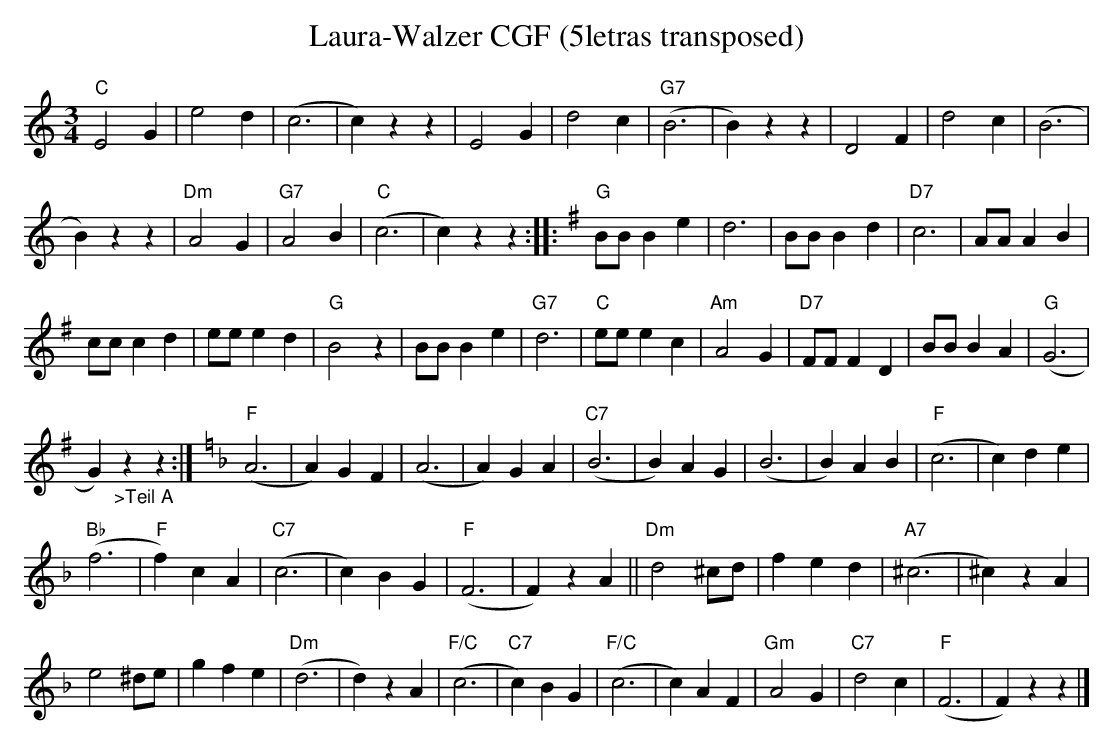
X:1
T: Laura-Walzer CGF (5letras transposed)
M:3/4
L:1/4
K:C transpose=3 %%MIDI gchordon
"C"E2G | e2d | (c3 | c)zz | E2G | d2c | ("G7"B3 | B)zz | D2F | d2c | (B3 |
B)zz | "Dm"A2G | "G7"A2B | ("C"c3 | c)zz :: [K:G] "G"B/B/Be | d3 | B/B/Bd | "D7"c3 | A/A/AB |
 c/c/cd | \
e/e/ed | "G"B2z | B/B/Be | "G7"d3 | "C"e/e/ec | "Am"A2G | "D7"F/F/FD | B/B/BA | ("G"G3 |
 G)"_>Teil A"zz :| [K:F] \
("F"A3 | A)GF | (A3 | A)GA | ("C7"B3 | B)AG | (B3 | B)AB |  ("F"c3 | c)de |
 ("Bb"f3 | \
"F"f)cA | ("C7"c3 | c)BG | ("F"F3 | F)zA || "Dm"d2^c/d/ | fed | ("A7"^c3 | ^c)zA |
 e2^d/e/ | gfe | \
("Dm"d3 | d)zA | ("F/C"c3 | "C7"c)BG | ("F/C"c3 | c)AF | "Gm"A2G | "C7"d2c | ("F"F3 | F)zz |]
